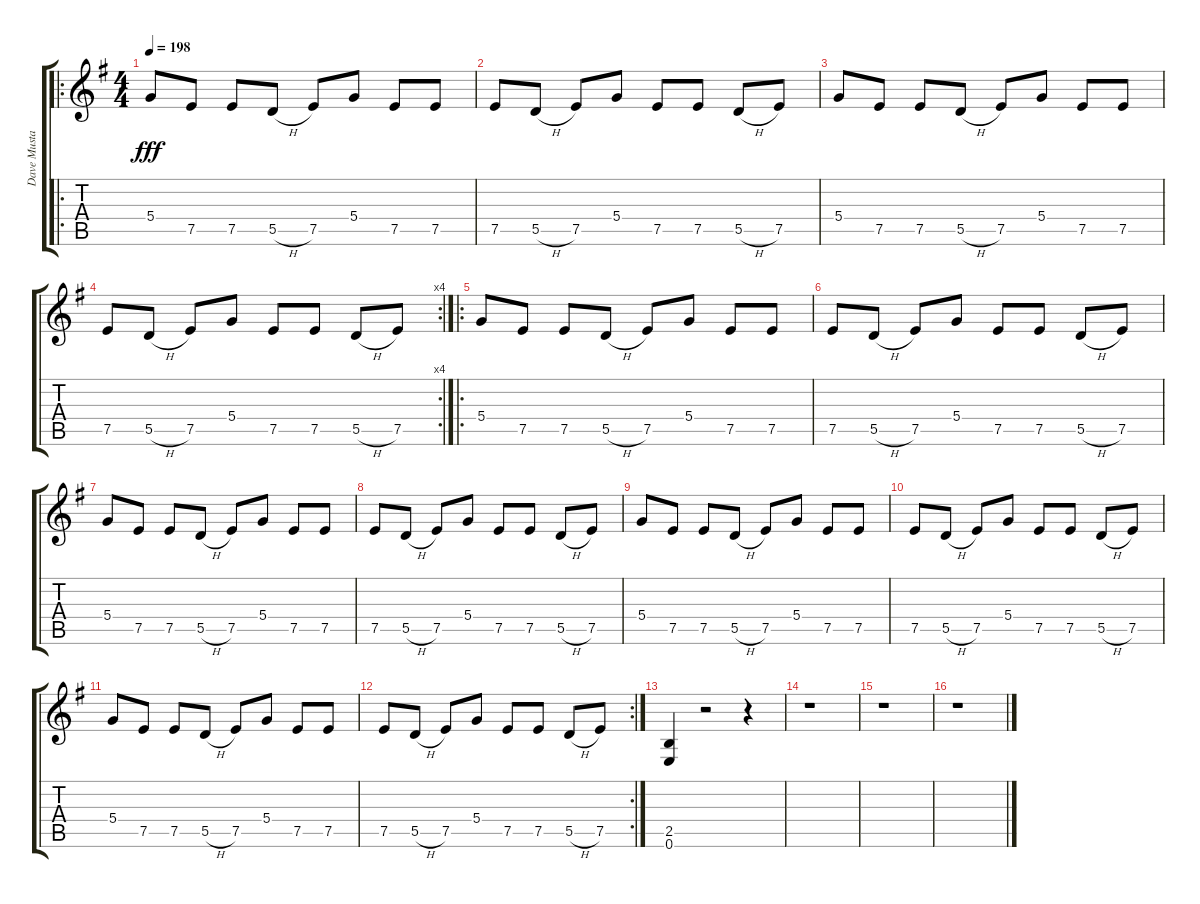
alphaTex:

\track ("Dave Mustaine" "Dave Musta") {instrument overdrivenguitar}
\staff {score tabs}
\tuning (E4 B3 G3 D3 A2 E2) {hide}
\ro
\ts (4 4)
\tempo 198
\clef g2
\ks g
5.4.8{dy fff} 7.5.8 7.5.8 5.5{h}.8 7.5.8 5.4.8 7.5.8 7.5.8 |
7.5.8 5.5{h}.8 7.5.8 5.4.8 7.5.8 7.5.8 5.5{h}.8 7.5.8 |
5.4.8 7.5.8 7.5.8 5.5{h}.8 7.5.8 5.4.8 7.5.8 7.5.8 |
\rc 4
7.5.8 5.5{h}.8 7.5.8 5.4.8 7.5.8 7.5.8 5.5{h}.8 7.5.8 |
\ro
5.4.8 7.5.8 7.5.8 5.5{h}.8 7.5.8 5.4.8 7.5.8 7.5.8 |
7.5.8 5.5{h}.8 7.5.8 5.4.8 7.5.8 7.5.8 5.5{h}.8 7.5.8 |
5.4.8 7.5.8 7.5.8 5.5{h}.8 7.5.8 5.4.8 7.5.8 7.5.8 |
7.5.8 5.5{h}.8 7.5.8 5.4.8 7.5.8 7.5.8 5.5{h}.8 7.5.8 |
5.4.8 7.5.8 7.5.8 5.5{h}.8 7.5.8 5.4.8 7.5.8 7.5.8 |
7.5.8 5.5{h}.8 7.5.8 5.4.8 7.5.8 7.5.8 5.5{h}.8 7.5.8 |
5.4.8 7.5.8 7.5.8 5.5{h}.8 7.5.8 5.4.8 7.5.8 7.5.8 |
\rc 2
7.5.8 5.5{h}.8 7.5.8 5.4.8 7.5.8 7.5.8 5.5{h}.8 7.5.8 |
(2.5 0.6).4 r.2 r.4 |
r.1 |
r.1 |
r.1
